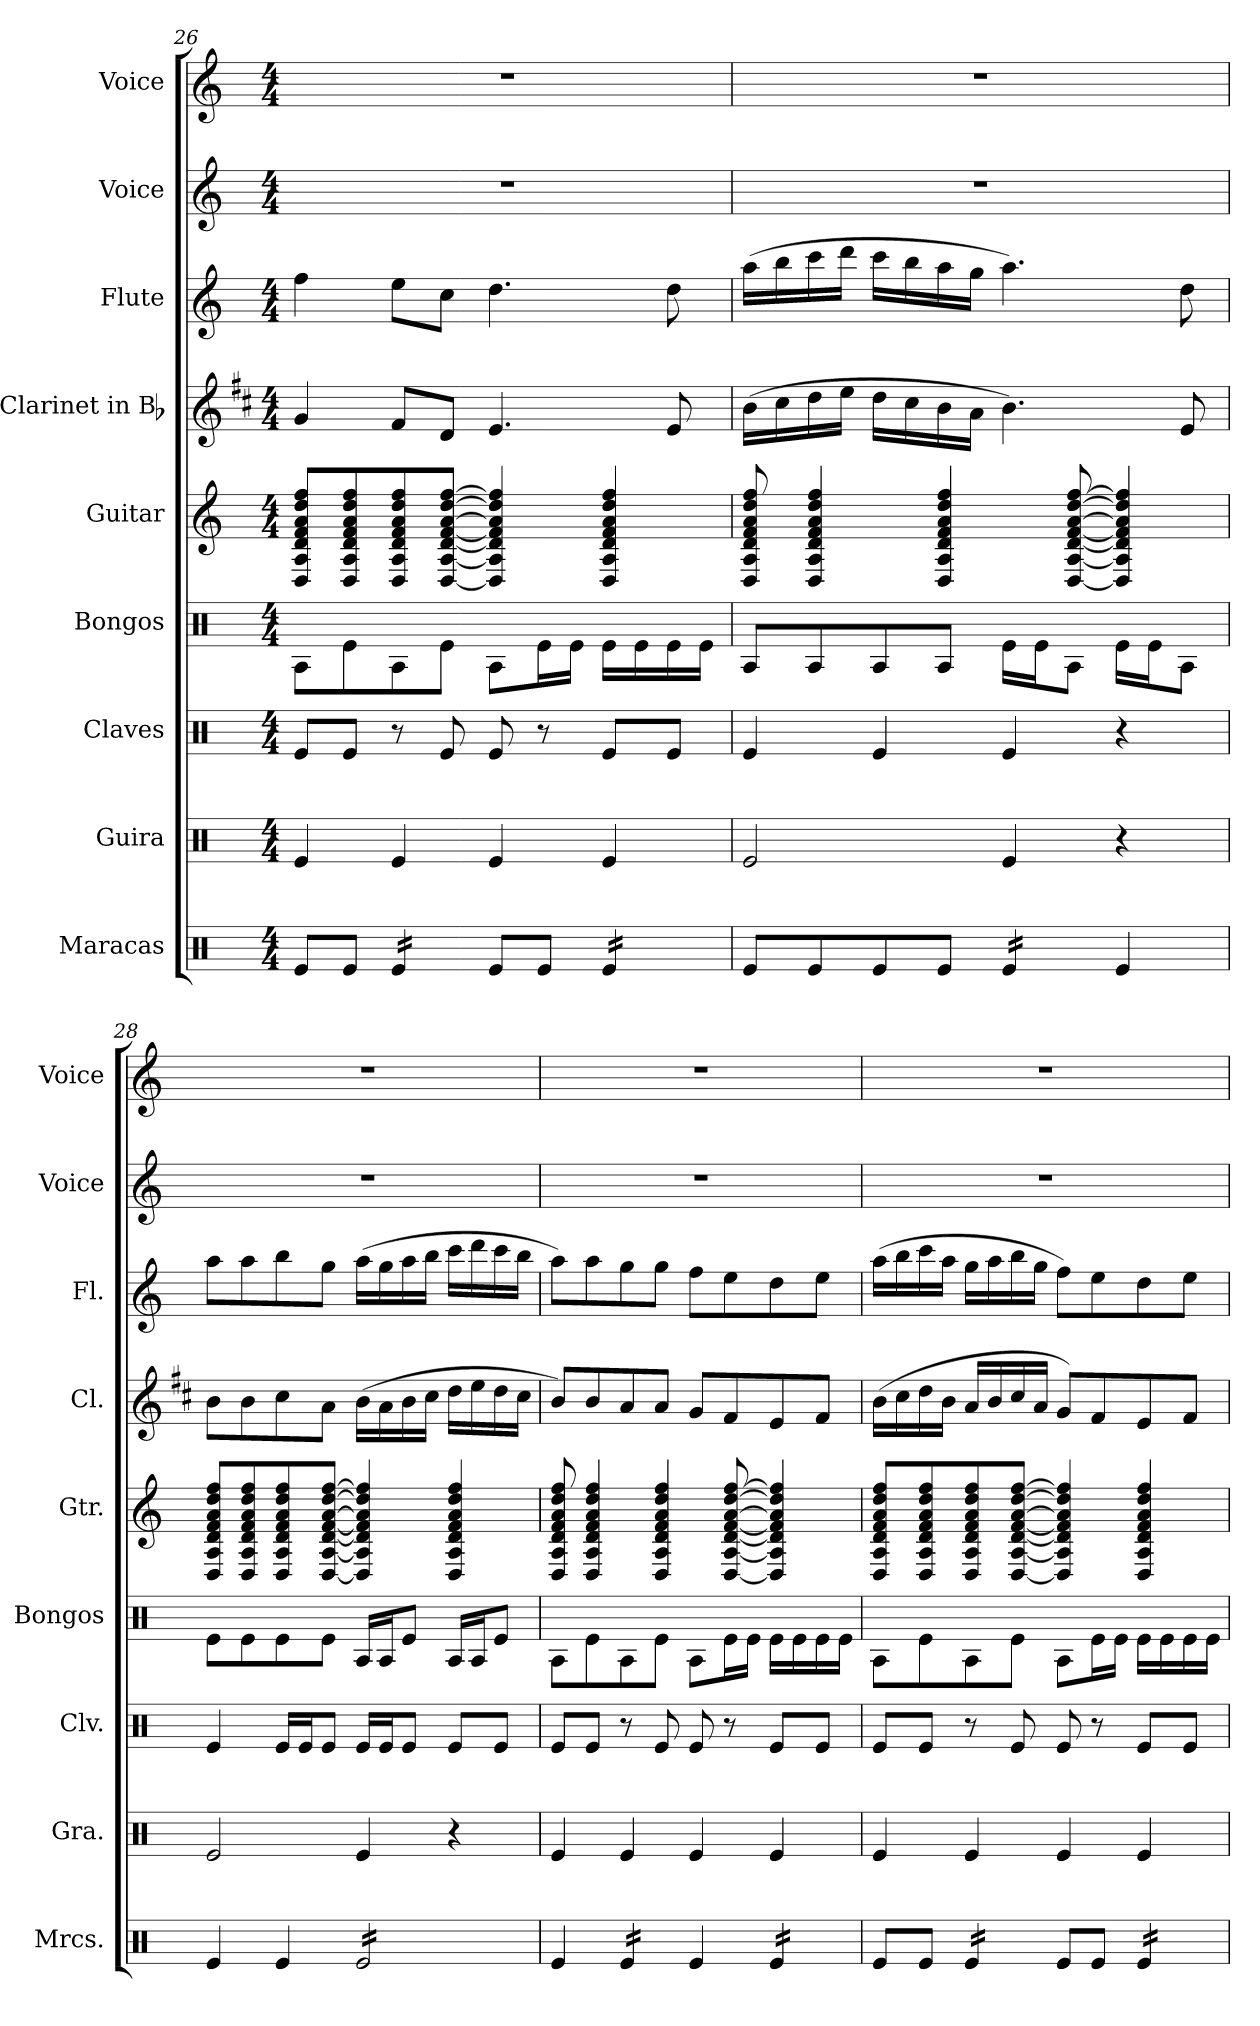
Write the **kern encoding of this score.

**kern	**kern	**kern	**kern	**kern	**kern	**kern	**kern	**kern
*part9	*part8	*part7	*part6	*part5	*part4	*part3	*part2	*part1
*staff9	*staff8	*staff7	*staff6	*staff5	*staff4	*staff3	*staff2	*staff1
*I"Maracas	*I"Guira	*I"Claves	*I"Bongos	*I"Guitar	*I"Clarinet in Bb	*I"Flute	*I"Voice	*I"Voice
*I'Mrcs.	*I'Gra.	*I'Clv.	*I'Bongos	*I'Gtr.	*I'Cl.	*I'Fl.	*I'Voice	*I'Voice
*clefX	*clefX	*clefX	*clefX	*clefG2	*clefG2	*clefG2	*clefG2	*clefG2
*	*	*	*	*ITrd7c12	*ITrd1c2	*	*	*
*k[]	*k[]	*k[]	*k[]	*k[]	*k[]	*k[]	*k[]	*k[]
*C:	*C:	*C:	*C:	*C:	*C:	*C:	*C:	*C:
*M4/4	*M4/4	*M4/4	*M4/4	*M4/4	*M4/4	*M4/4	*M4/4	*M4/4
=26	=26	=26	=26	=26	=26	=26	=26	=26
8Rei/L	4Rei/	8Rei/L	8RAi\L	8DDi/ 8AAi 8Di 8Fi 8Ai 8di 8fiL	4fi/	4ffi\	1r	1r
8Rei/J	.	8Rei/J	8Rei\	8DDi/ 8AAi 8Di 8Fi 8Ai 8di 8fi	.	.	.	.
*tremolo	*	*	*	*	*	*	*	*
16Rei/LL	4Rei/	8r	8RAi\	8DDi/ 8AAi 8Di 8Fi 8Ai 8di 8fi	8ei/L	8eei\L	.	.
16Rei/	.	.	.	.	.	.	.	.
16Rei/	.	8Rei/	8Rei\J	[8DDi/ [8AAi [8Di [8Fi [8Ai [8di [8fiJ	8ci/J	8cci\J	.	.
16Rei/JJ	.	.	.	.	.	.	.	.
*Xtremolo	*	*	*	*	*	*	*	*
8Rei/L	4Rei/	8Rei/	8RAi\L	4DDi/] 4AAi] 4Di] 4Fi] 4Ai] 4di] 4fi]	4.di/	4.ddi\	.	.
8Rei/J	.	8r	16Rei\L	.	.	.	.	.
.	.	.	16Rei\JJ	.	.	.	.	.
*tremolo	*	*	*	*	*	*	*	*
16Rei/LL	4Rei/	8Rei/L	16Rei\LL	4DDi/ 4AAi 4Di 4Fi 4Ai 4di 4fi	.	.	.	.
16Rei/	.	.	16Rei\	.	.	.	.	.
16Rei/	.	8Rei/J	16Rei\	.	8di/	8ddi\	.	.
16Rei/JJ	.	.	16Rei\JJ	.	.	.	.	.
*Xtremolo	*	*	*	*	*	*	*	*
=27	=27	=27	=27	=27	=27	=27	=27	=27
8Rei/L	2Rei/	4Rei/	8RAi/L	8DDi/ 8AAi 8Di 8Fi 8Ai 8di 8fi	(16ai\LL	(16aai\LL	1r	1r
.	.	.	.	.	16bi\	16bbi\	.	.
8Rei/	.	.	8RAi/	4DDi/ 4AAi 4Di 4Fi 4Ai 4di 4fi	16cci\	16ccci\	.	.
.	.	.	.	.	16ddi\JJ	16dddi\JJ	.	.
8Rei/	.	4Rei/	8RAi/	.	16cci\LL	16ccci\LL	.	.
.	.	.	.	.	16bi\	16bbi\	.	.
8Rei/J	.	.	8RAi/J	4DDi/ 4AAi 4Di 4Fi 4Ai 4di 4fi	16ai\	16aai\	.	.
.	.	.	.	.	16gi\JJ	16ggi\JJ	.	.
*tremolo	*	*	*	*	*	*	*	*
16Rei/LL	4Rei/	4Rei/	16Rei\LL	.	4.ai\)	4.aai\)	.	.
16Rei/	.	.	16Rei\J	.	.	.	.	.
16Rei/	.	.	8RAi\J	[8DDi/ [8AAi [8Di [8Fi [8Ai [8di [8fi	.	.	.	.
16Rei/JJ	.	.	.	.	.	.	.	.
*Xtremolo	*	*	*	*	*	*	*	*
4Rei/	4r	4r	16Rei\LL	4DDi/] 4AAi] 4Di] 4Fi] 4Ai] 4di] 4fi]	.	.	.	.
.	.	.	16Rei\J	.	.	.	.	.
.	.	.	8RAi\J	.	8di/	8ddi\	.	.
!!LO:LB:g=z
=28	=28	=28	=28	=28	=28	=28	=28	=28
4Rei/	2Rei/	4Rei/	8Rei\L	8DDi/ 8AAi 8Di 8Fi 8Ai 8di 8fiL	8ai\L	8aai\L	1r	1r
.	.	.	8Rei\	8DDi/ 8AAi 8Di 8Fi 8Ai 8di 8fi	8ai\	8aai\	.	.
4Rei/	.	16Rei/LL	8Rei\	8DDi/ 8AAi 8Di 8Fi 8Ai 8di 8fi	8bi\	8bbi\	.	.
.	.	16Rei/J	.	.	.	.	.	.
.	.	8Rei/J	8Rei\J	[8DDi/ [8AAi [8Di [8Fi [8Ai [8di [8fiJ	8gi\J	8ggi\J	.	.
*tremolo	*	*	*	*	*	*	*	*
16Rei/LL	4Rei/	16Rei/LL	16RAi/LL	4DDi/] 4AAi] 4Di] 4Fi] 4Ai] 4di] 4fi]	(16ai\LL	(16aai\LL	.	.
16Rei/	.	16Rei/J	16RAi/J	.	16gi\	16ggi\	.	.
16Rei/	.	8Rei/J	8Rei/J	.	16ai\	16aai\	.	.
16Rei/	.	.	.	.	16bi\JJ	16bbi\JJ	.	.
16Rei/	4r	8Rei/L	16RAi/LL	4DDi/ 4AAi 4Di 4Fi 4Ai 4di 4fi	16cci\LL	16ccci\LL	.	.
16Rei/	.	.	16RAi/J	.	16ddi\	16dddi\	.	.
16Rei/	.	8Rei/J	8Rei/J	.	16cci\	16ccci\	.	.
16Rei/JJ	.	.	.	.	16bi\JJ	16bbi\JJ	.	.
*Xtremolo	*	*	*	*	*	*	*	*
=29	=29	=29	=29	=29	=29	=29	=29	=29
4Rei/	4Rei/	8Rei/L	8RAi\L	8DDi/ 8AAi 8Di 8Fi 8Ai 8di 8fi	8ai/L)	8aai\L)	1r	1r
.	.	8Rei/J	8Rei\	4DDi/ 4AAi 4Di 4Fi 4Ai 4di 4fi	8ai/	8aai\	.	.
*tremolo	*	*	*	*	*	*	*	*
16Rei/LL	4Rei/	8r	8RAi\	.	8gi/	8ggi\	.	.
16Rei/	.	.	.	.	.	.	.	.
16Rei/	.	8Rei/	8Rei\J	4DDi/ 4AAi 4Di 4Fi 4Ai 4di 4fi	8gi/J	8ggi\J	.	.
16Rei/JJ	.	.	.	.	.	.	.	.
*Xtremolo	*	*	*	*	*	*	*	*
4Rei/	4Rei/	8Rei/	8RAi\L	.	8fi/L	8ffi\L	.	.
.	.	8r	16Rei\L	[8DDi/ [8AAi [8Di [8Fi [8Ai [8di [8fi	8ei/	8eei\	.	.
.	.	.	16Rei\JJ	.	.	.	.	.
*tremolo	*	*	*	*	*	*	*	*
16Rei/LL	4Rei/	8Rei/L	16Rei\LL	4DDi/] 4AAi] 4Di] 4Fi] 4Ai] 4di] 4fi]	8di/	8ddi\	.	.
16Rei/	.	.	16Rei\	.	.	.	.	.
16Rei/	.	8Rei/J	16Rei\	.	8ei/J	8eei\J	.	.
16Rei/JJ	.	.	16Rei\JJ	.	.	.	.	.
*Xtremolo	*	*	*	*	*	*	*	*
=30	=30	=30	=30	=30	=30	=30	=30	=30
8Rei/L	4Rei/	8Rei/L	8RAi\L	8DDi/ 8AAi 8Di 8Fi 8Ai 8di 8fiL	(16ai\LL	(16aai\LL	1r	1r
.	.	.	.	.	16bi\	16bbi\	.	.
8Rei/J	.	8Rei/J	8Rei\	8DDi/ 8AAi 8Di 8Fi 8Ai 8di 8fi	16cci\	16ccci\	.	.
.	.	.	.	.	16ai\JJ	16aai\JJ	.	.
*tremolo	*	*	*	*	*	*	*	*
16Rei/LL	4Rei/	8r	8RAi\	8DDi/ 8AAi 8Di 8Fi 8Ai 8di 8fi	16gi/LL	16ggi\LL	.	.
16Rei/	.	.	.	.	16ai/	16aai\	.	.
16Rei/	.	8Rei/	8Rei\J	[8DDi/ [8AAi [8Di [8Fi [8Ai [8di [8fiJ	16bi/	16bbi\	.	.
16Rei/JJ	.	.	.	.	16gi/JJ	16ggi\JJ	.	.
*Xtremolo	*	*	*	*	*	*	*	*
8Rei/L	4Rei/	8Rei/	8RAi\L	4DDi/] 4AAi] 4Di] 4Fi] 4Ai] 4di] 4fi]	8fi/L)	8ffi\L)	.	.
8Rei/J	.	8r	16Rei\L	.	8ei/	8eei\	.	.
.	.	.	16Rei\JJ	.	.	.	.	.
*tremolo	*	*	*	*	*	*	*	*
16Rei/LL	4Rei/	8Rei/L	16Rei\LL	4DDi/ 4AAi 4Di 4Fi 4Ai 4di 4fi	8di/	8ddi\	.	.
16Rei/	.	.	16Rei\	.	.	.	.	.
16Rei/	.	8Rei/J	16Rei\	.	8ei/J	8eei\J	.	.
16Rei/JJ	.	.	16Rei\JJ	.	.	.	.	.
*Xtremolo	*	*	*	*	*	*	*	*
=	=	=	=	=	=	=	=	=
*-	*-	*-	*-	*-	*-	*-	*-	*-
